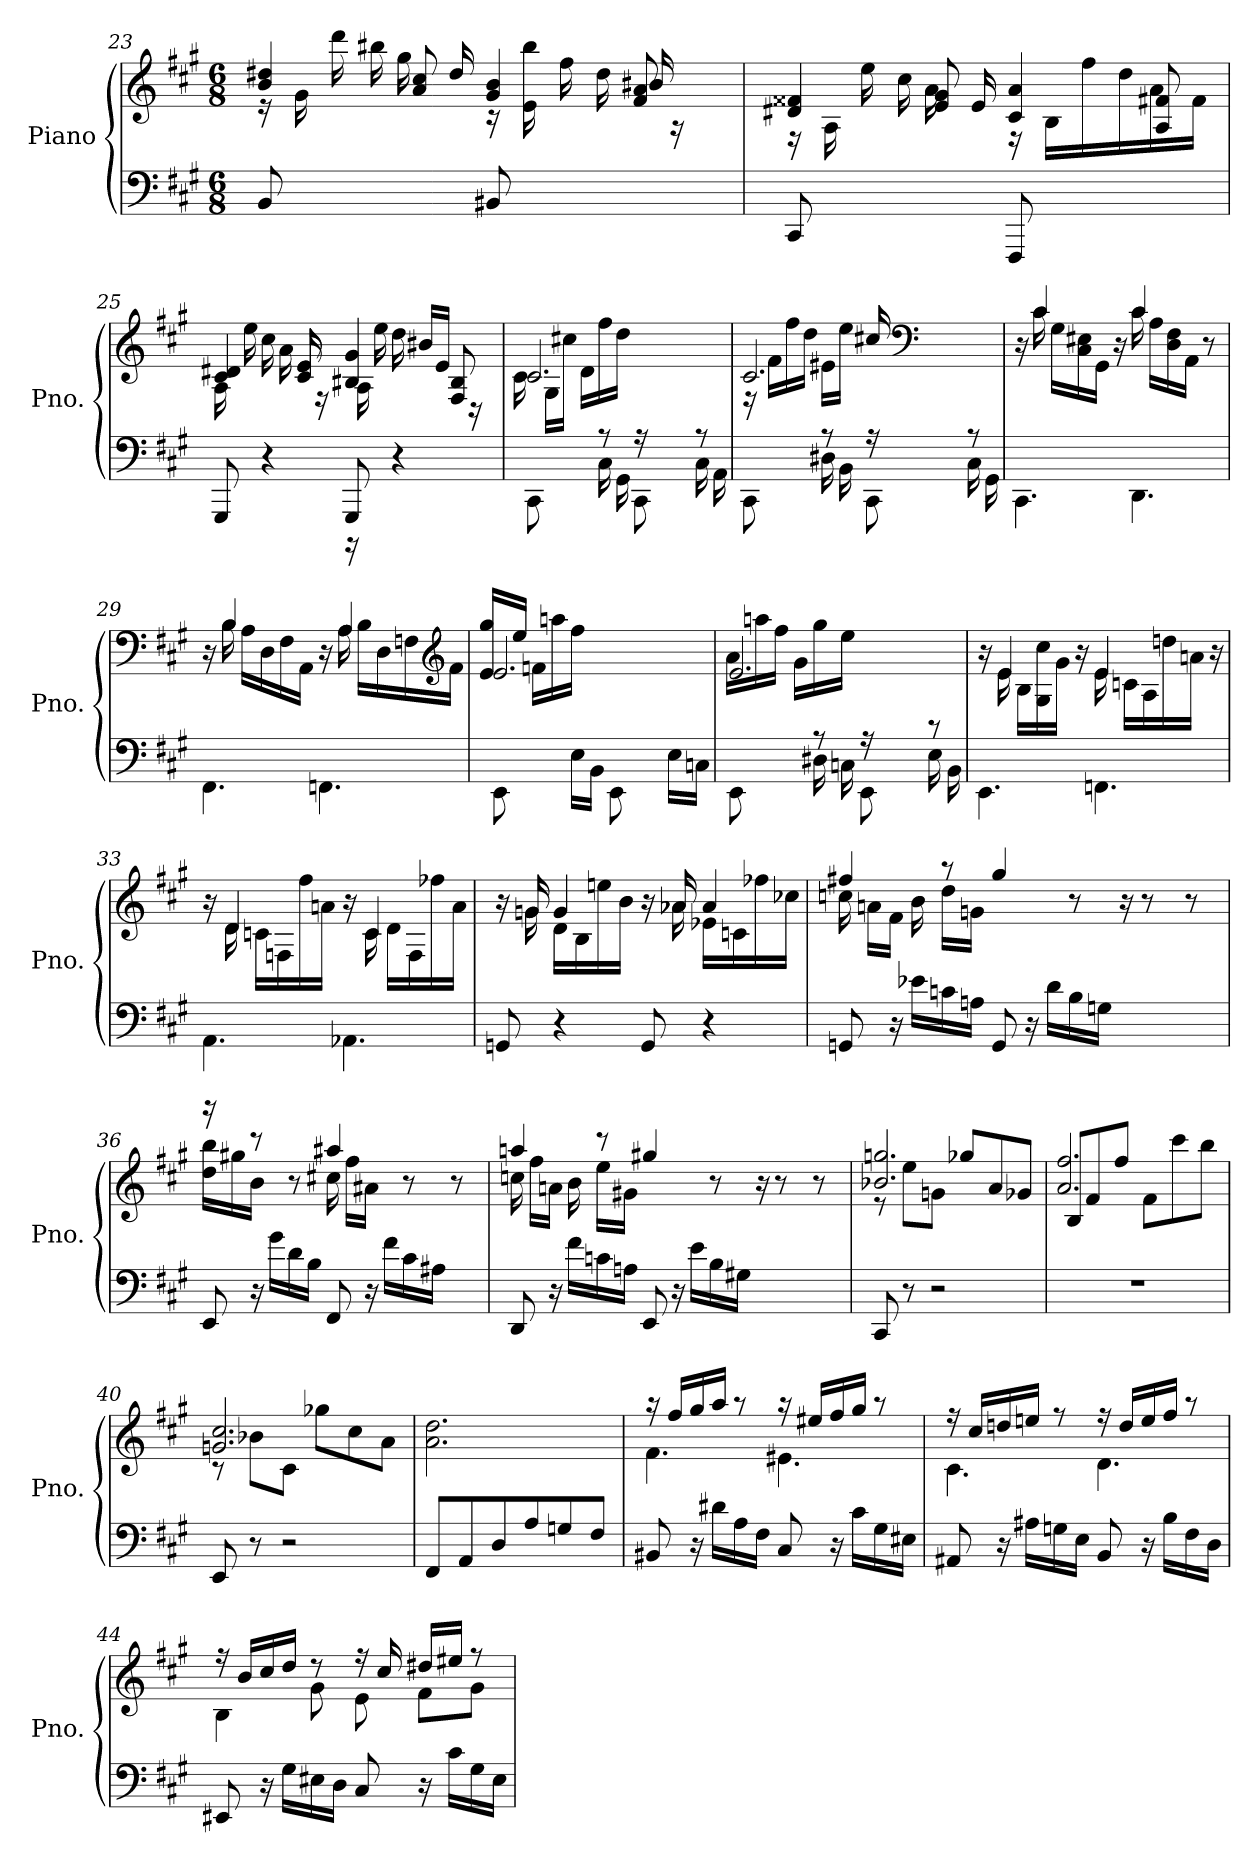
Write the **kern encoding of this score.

**kern	**kern
*part1	*part1
*staff2	*staff1
*I"Piano	*
*I'Pno.	*
!!LO:LB:g=z
*clefF4	*clefG2
*k[f#c#g#]	*k[f#c#g#]
*M6/8	*M6/8
=23	=23
*	*^
8BB/	4b/ 4dd#X/	16r
.	.	16g#\
4ryy	.	16ddd\
.	.	16bb#X\
.	8a/ 8cc#/	16gg#\
.	.	16dd#/
8BB#X/	4g#/ 4b/	16r
.	.	16e\ 16bb#\
4ryy	.	16ff#\
.	.	16dd#\
.	8f#/ 8a/	16b#X/
.	.	16r
16ryy	16ryy	16ryy
=24	=24	=24
8CC#/	4d#X/ 4f##X/	16r
.	.	16A\
4ryy	.	16ee\
.	.	16cc#\
.	8e/ 8g#/	16a\
.	.	16e/
8FFF#/	4c#/ 4a/	16r
.	.	16B\LL
4ryy	.	16ff#\
.	.	16dd\
.	8A/ 8f#X/	16a\
.	.	16f#\JJ
!!LO:PB:g=z	!!
=25	=25	=25
*^	*	*
8GGG#/	4.ryy	4c#/ 4d#X/	16A\
.	.	.	16ee\
4r	.	.	16cc#\
.	.	.	16a\
.	.	8c#/ 8e/	16e/
.	.	.	16r
8GGG#/	16r	4B#X/ 4g#/	16A\
.	16ryy	.	16ee\
4r	4ryy	.	16dd\
.	.	.	16b#X/LL
.	.	8F#/ 8B#/	16e/JJ
.	.	.	16r
16ryy	16ryy	16ryy	16ryy
=26	=26	=26	=26
4ryy	8CC#\	2.c#/	16c#\
.	.	.	16G#\LL
.	8ryy	.	16cc#X\JJ
.	.	.	16d\LL
8r	16C#\	.	16ff#\
.	16GG#\	.	16dd\JJ
16r	8CC#\	.	4.ryy
8.ryy	.	.	.
.	8ryy	.	.
8r	16C#\	.	.
.	16AA\	.	.
=27	=27	=27	=27
4ryy	8CC#\	2.c#/	16r
.	.	.	16f#\LL
.	8ryy	.	16ff#\
.	.	.	16dd\JJ
8r	16D#X\	.	16e#X\LL
.	16BB\	.	16ee\JJ
16r	8CC#\	.	16cc#X/
*	*	*clefF4	*
8.ryy	.	.	4ryy
.	8ryy	.	.
8r	16C#\	.	.
.	16GG#\	.	16ryy
*v	*v	*	*
!!LO:LB:g=z	!!
=28	=28	=28
4.CC#\	16r	16ryy
.	4c#/	16c#\
.	.	16G#\LL
.	.	16C#\ 16E#X\
.	.	16GG#\JJ
.	16r	16ryy
4.DD\	4c#/	16c#\
.	.	16A\LL
.	.	16D\ 16F#\
.	.	16AA\JJ
.	8ryy	8r
=29	=29	=29
4.FF#\	16r	16ryy
.	4B/	16B\
.	.	16A\LL
.	.	16D\
.	.	16F#\
.	16ryy	16AA\JJ
4.FFn\	16r	16ryy
.	4A/	16A\
.	.	16B\LL
.	.	16D\
.	.	16Fn\
*	*clefG2	*
.	16ryy	16f#\JJ
=30	=30	=30
*^	*	*
2.ryy	8EE\	2.e/	16e/ 16gg#/LL
.	.	.	16ee/JJ
.	8ryy	.	16fn\LL
.	.	.	16aan\
.	16E\LL	.	16ff#\JJ
.	16BB\JJ	.	4..ryy
.	8EE\	.	.
.	8ryy	.	.
.	16E\LL	.	.
.	16Cn\JJ	.	.
!!LO:LB:g=z	!!
=31	=31	=31	=31
4ryy	8EE\	2.e/	16a\LL
.	.	.	16aan\
.	8ryy	.	16ff#\JJ
.	.	.	16g#\LL
8r	16D#X\	.	16gg#\
.	16Cn\	.	16ee\JJ
16r	8EE\	.	4.ryy
8.ryy	.	.	.
.	8ryy	.	.
8r	16E\	.	.
.	16BB\	.	.
*v	*v	*	*
=32	=32	=32
4.EE\	16r	16ryy
.	4e/	16e\
.	.	16B\LL
.	.	16G#\ 16cc#\
.	.	16g#\JJ
.	16r	16ryy
4.FFn\	4e/	16e\
.	.	16cn\LL
.	.	16A\
.	.	16ddn\
.	8ryy	16an\JJ
.	.	16r
=33	=33	=33
4.AA\	16r	16ryy
.	4d/	16d\
.	.	16cn\LL
.	.	16Fn\
.	.	16ff#\
.	16ryy	16an\JJ
4.AA-X\	16r	16ryy
.	4c/	16c\
.	.	16d\LL
.	.	16F\
.	.	16ff-X\
.	16ryy	16a\JJ
!!LO:LB:g=z	!!
=34	=34	=34
8GGn/	16r	16ryy
.	16gn/	16g\
4r	4g/	16d\LL
.	.	16B\
.	.	16een\
.	.	16b\JJ
8GG/	16r	16ryy
.	16a-X/	16a-\
4r	4a-/	16e-X\LL
.	.	16cn\
.	.	16ff-X\
.	.	16cc-X\JJ
=35	=35	=35
8GGn/	4ff#X/	16ccn\
.	.	16an\LL
16r	.	16f#\JJ
16e-X\LL	.	16b\
16cn\	8r	16dd\LL
16An\JJ	.	16gn\JJ
8GG/	4gg#/	2ryy
16r	.	.
16d\LL	.	.
16B\	8r	.
16Gn\JJ	.	.
4ryy	16r	.
.	8r	.
.	.	8.ryy
.	8r	.
16ryy	.	.
!!LO:LB:g=z	!!
=36	=36	=36
8EE/	16r	16dd\ 16bb\LL
.	16ryy	16gg#X\
16r	8r	16b\JJ
16g#\LL	.	8.ryy
16d\	8r	.
16B\JJ	.	.
8FF#/	4aa#X/	16cc#X\
.	.	16ff#\LL
16r	.	16a#X\JJ
16f#\LL	.	4ryy
16c#\	8r	.
16A#X\JJ	.	.
8ryy	8r	.
.	.	16ryy
=37	=37	=37
8DD/	4aan/	16ccn\
.	.	16ff#\LL
16r	.	16an\JJ
16f#\LL	.	16b\
16cn\	8r	16ee\LL
16An\JJ	.	16g#X\JJ
8EE/	4gg#X/	2ryy
16r	.	.
16e\LL	.	.
16B\	8r	.
16G#X\JJ	.	.
4ryy	16r	.
.	8r	.
.	.	8.ryy
.	8r	.
16ryy	.	.
=38	=38	=38
8CC#/	2.b-X/ 2.ggn/	8r
8r	.	8ee\L
2r	.	8gn\J
.	.	8gg-X/L
.	.	8a/
.	.	8g-X/J
!!LO:PB:g=z	!!
=39	=39	=39
2.r	2.a/ 2.ff#/	8B/L
.	.	8f#/
.	.	8ff#/J
.	.	8f#\L
.	.	8ccc#\
.	.	8bb\J
=40	=40	=40
8EE/	2.gn/ 2.cc#/	8r
8r	.	8b-X\L
2r	.	8c#\J
.	.	8gg-X\L
.	.	8cc#\
.	.	8a\J
*	*v	*v
=41	=41
8FF#/L	2.a\ 2.dd\
8AA/	.
8D/	.
8A/	.
8Gn/	.
8F#/J	.
=42	=42
*	*^
8BB#X/	16r	4.f#\
.	16ff#/LL	.
16r	16gg#/	.
16d#X\LL	16aa/JJ	.
16A\	8r	.
16F#\JJ	.	.
8C#/	16r	4.e#X\
.	16ee#X/LL	.
16r	16ff#/	.
16c#\LL	16gg#/JJ	.
16G#\	8r	.
16E#X\JJ	.	.
!!LO:LB:g=z	!!
=43	=43	=43
8AA#X/	16r	4.c#\
.	16cc#/LL	.
16r	16ddn/	.
16A#X\LL	16een/JJ	.
16Gn\	8r	.
16E\JJ	.	.
8BB/	16r	4.d\
.	16dd/LL	.
16r	16ee/	.
16B\LL	16ff#/JJ	.
16F#\	8r	.
16D\JJ	.	.
=44	=44	=44
8EE#X/	16r	4B\
.	16b/LL	.
16r	16cc#/	.
16G#\LL	16dd/JJ	.
16E#X\	8r	8g#\
16D\JJ	.	.
8C#/	16r	8e\
.	16cc#/	.
16r	16dd#X/LL	8f#\L
16c#\LL	16ee#X/JJ	.
16G#\	8r	8g#\J
16E#\JJ	.	.
*	*v	*v
=	=
*-	*-
